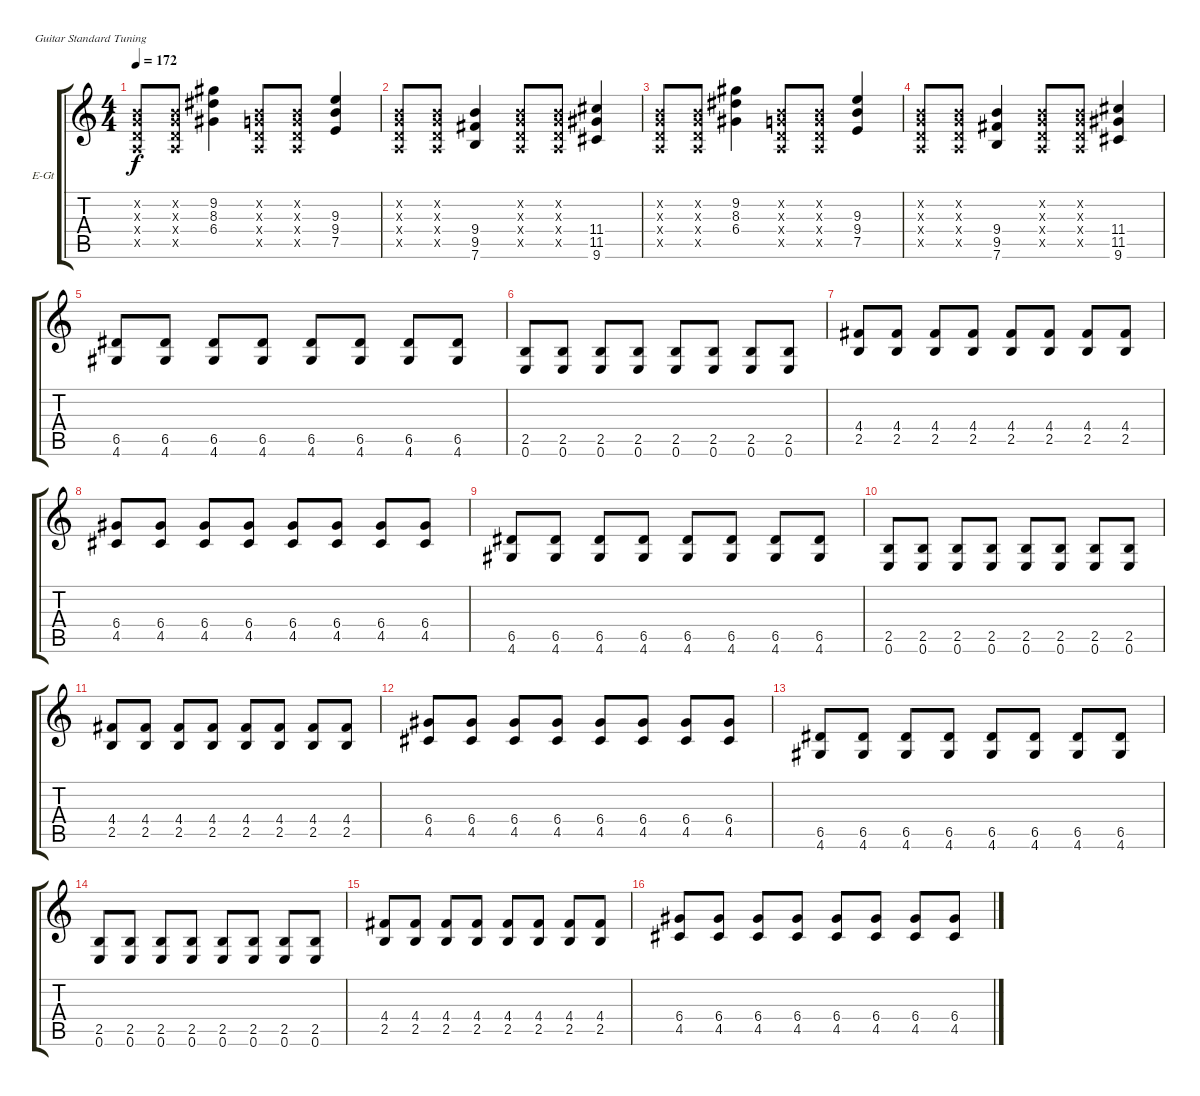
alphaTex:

\bracketExtendMode groupsimilarinstruments
\firstSystemTrackNameOrientation horizontal
\otherSystemsTrackNameOrientation horizontal
\track ("Oli de Sat" "E-Gt") {instrument overdrivenguitar}
\staff {score tabs}
\tuning (E4 B3 G3 D3 A2 E2)
\ts (4 4)
\tempo 172
\clef g2
\ks c
(0.2{x} 0.3{x} 0.4{x} 0.5{x}).8{dy f} (0.2{x} 0.3{x} 0.4{x} 0.5{x}).8 (9.2 8.3 6.4).4 (0.2{x} 0.3{x} 0.4{x} 0.5{x}).8 (0.2{x} 0.3{x} 0.4{x} 0.5{x}).8 (9.3 9.4 7.5).4 |
(0.2{x} 0.3{x} 0.4{x} 0.5{x}).8 (0.2{x} 0.3{x} 0.4{x} 0.5{x}).8 (9.4 9.5 7.6).4 (0.2{x} 0.3{x} 0.4{x} 0.5{x}).8 (0.2{x} 0.3{x} 0.4{x} 0.5{x}).8 (11.4 11.5 9.6).4 |
(0.2{x} 0.3{x} 0.4{x} 0.5{x}).8 (0.2{x} 0.3{x} 0.4{x} 0.5{x}).8 (9.2 8.3 6.4).4 (0.2{x} 0.3{x} 0.4{x} 0.5{x}).8 (0.2{x} 0.3{x} 0.4{x} 0.5{x}).8 (9.3 9.4 7.5).4 |
(0.2{x} 0.3{x} 0.4{x} 0.5{x}).8 (0.2{x} 0.3{x} 0.4{x} 0.5{x}).8 (9.4 9.5 7.6).4 (0.2{x} 0.3{x} 0.4{x} 0.5{x}).8 (0.2{x} 0.3{x} 0.4{x} 0.5{x}).8 (11.4 11.5 9.6).4 |
(6.5 4.6).8 (6.5 4.6).8 (6.5 4.6).8 (6.5 4.6).8 (6.5 4.6).8 (6.5 4.6).8 (6.5 4.6).8 (6.5 4.6).8 |
(2.5 0.6).8 (2.5 0.6).8 (2.5 0.6).8 (2.5 0.6).8 (2.5 0.6).8 (2.5 0.6).8 (2.5 0.6).8 (2.5 0.6).8 |
(4.4 2.5).8 (4.4 2.5).8 (4.4 2.5).8 (4.4 2.5).8 (4.4 2.5).8 (4.4 2.5).8 (4.4 2.5).8 (4.4 2.5).8 |
(6.4 4.5).8 (6.4 4.5).8 (6.4 4.5).8 (6.4 4.5).8 (6.4 4.5).8 (6.4 4.5).8 (6.4 4.5).8 (6.4 4.5).8 |
(6.5 4.6).8 (6.5 4.6).8 (6.5 4.6).8 (6.5 4.6).8 (6.5 4.6).8 (6.5 4.6).8 (6.5 4.6).8 (6.5 4.6).8 |
(2.5 0.6).8 (2.5 0.6).8 (2.5 0.6).8 (2.5 0.6).8 (2.5 0.6).8 (2.5 0.6).8 (2.5 0.6).8 (2.5 0.6).8 |
(4.4 2.5).8 (4.4 2.5).8 (4.4 2.5).8 (4.4 2.5).8 (4.4 2.5).8 (4.4 2.5).8 (4.4 2.5).8 (4.4 2.5).8 |
(6.4 4.5).8 (6.4 4.5).8 (6.4 4.5).8 (6.4 4.5).8 (6.4 4.5).8 (6.4 4.5).8 (6.4 4.5).8 (6.4 4.5).8 |
(6.5 4.6).8 (6.5 4.6).8 (6.5 4.6).8 (6.5 4.6).8 (6.5 4.6).8 (6.5 4.6).8 (6.5 4.6).8 (6.5 4.6).8 |
(2.5 0.6).8 (2.5 0.6).8 (2.5 0.6).8 (2.5 0.6).8 (2.5 0.6).8 (2.5 0.6).8 (2.5 0.6).8 (2.5 0.6).8 |
(4.4 2.5).8 (4.4 2.5).8 (4.4 2.5).8 (4.4 2.5).8 (4.4 2.5).8 (4.4 2.5).8 (4.4 2.5).8 (4.4 2.5).8 |
(6.4 4.5).8 (6.4 4.5).8 (6.4 4.5).8 (6.4 4.5).8 (6.4 4.5).8 (6.4 4.5).8 (6.4 4.5).8 (6.4 4.5).8
